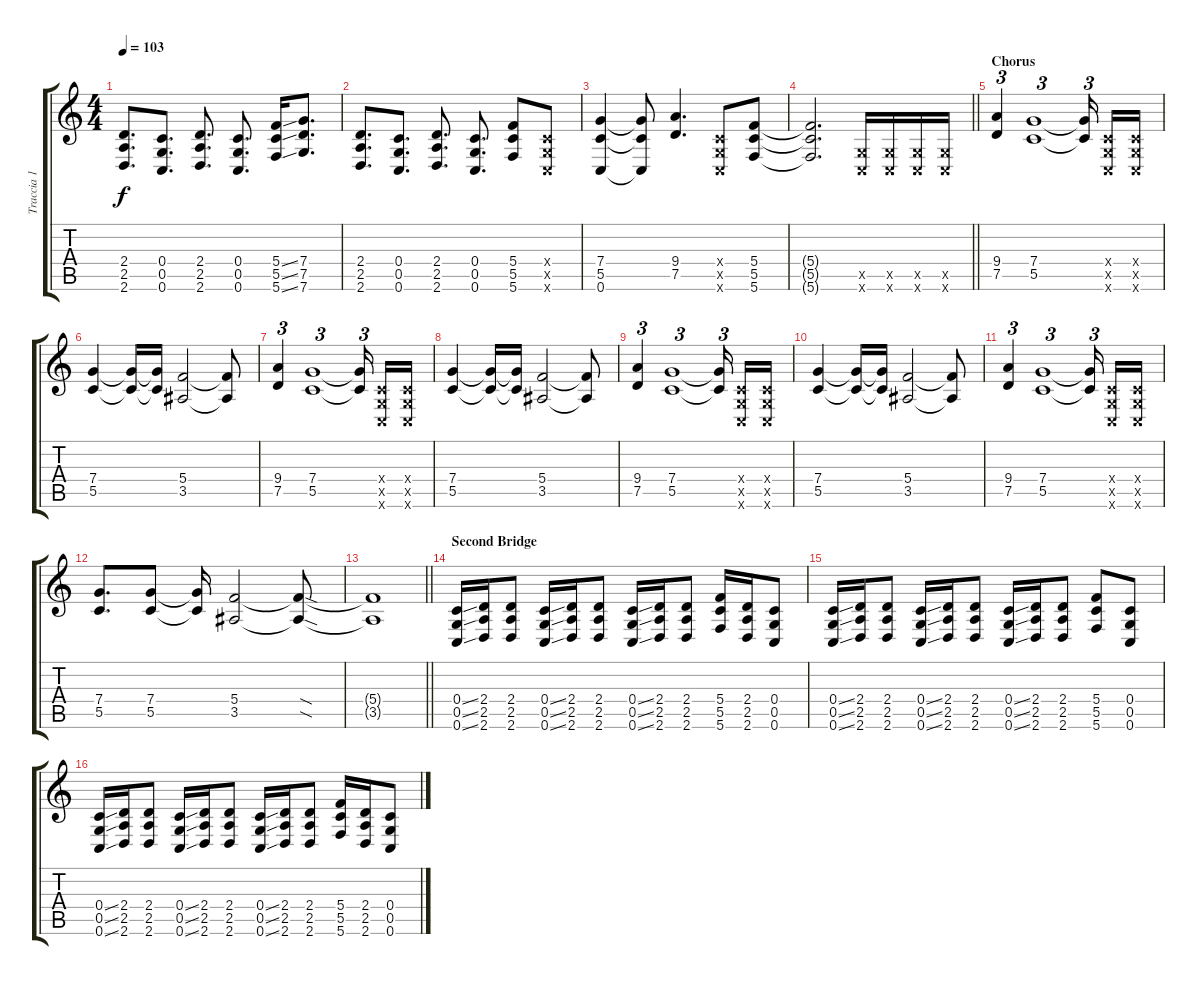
\track ("Traccia 1" "Traccia 1") {instrument distortionguitar}
\staff {score tabs}
\tuning (D4 A3 F3 C3 G2 C2) {hide}
\ts (4 4)
\tempo 103
\clef g2
\ks c
(2.4 2.5 2.6).8{d dy f} (0.4 0.5 0.6).8{d} (2.4 2.5 2.6).8{d} (0.4 0.5 0.6).8{d} (5.4{ss} 5.5{ss} 5.6{ss}).16 (7.4 7.5 7.6).8{d} |
(2.4 2.5 2.6).8{d} (0.4 0.5 0.6).8{d} (2.4 2.5 2.6).8{d} (0.4 0.5 0.6).8{d} (5.4 5.5 5.6).8 (0.4{x} 0.5{x} 0.6{x}).8 |
(7.4 5.5 0.6).4 (7.4{t} 5.5{t} 0.6{t}).8 (9.4 7.5).4{d} (0.4{x} 0.5{x} 0.6{x}).8 (5.4 5.5 5.6).8 |
\barLineRight lightlight
(5.4{t} 5.5{t} 5.6{t}).2{d} (0.5{x} 0.6{x}).16 (0.5{x} 0.6{x}).16 (0.5{x} 0.6{x}).16 (0.5{x} 0.6{x}).16 |
\section ("" "Chorus")
(9.4 7.5).4{tu (3 2)} (7.4 5.5).1{tu (3 2)} (7.4{t} 5.5{t}).16{tu (3 2) beam splitsecondary} (0.4{x} 0.5{x} 0.6{x}).16 (0.4{x} 0.5{x} 0.6{x}).16 |
(7.4 5.5).4 (7.4{t} 5.5{t}).16 (7.4{t} 5.5{t}).16 (5.4 3.5).2 (5.4{t} 3.5{t}).8 |
(9.4 7.5).4{tu (3 2)} (7.4 5.5).1{tu (3 2)} (7.4{t} 5.5{t}).16{tu (3 2) beam splitsecondary} (0.4{x} 0.5{x} 0.6{x}).16 (0.4{x} 0.5{x} 0.6{x}).16 |
(7.4 5.5).4 (7.4{t} 5.5{t}).16 (7.4{t} 5.5{t}).16 (5.4 3.5).2 (5.4{t} 3.5{t}).8 |
(9.4 7.5).4{tu (3 2)} (7.4 5.5).1{tu (3 2)} (7.4{t} 5.5{t}).16{tu (3 2) beam splitsecondary} (0.4{x} 0.5{x} 0.6{x}).16 (0.4{x} 0.5{x} 0.6{x}).16 |
(7.4 5.5).4 (7.4{t} 5.5{t}).16 (7.4{t} 5.5{t}).16 (5.4 3.5).2 (5.4{t} 3.5{t}).8 |
(9.4 7.5).4{tu (3 2)} (7.4 5.5).1{tu (3 2)} (7.4{t} 5.5{t}).16{tu (3 2) beam splitsecondary} (0.4{x} 0.5{x} 0.6{x}).16 (0.4{x} 0.5{x} 0.6{x}).16 |
(7.4 5.5).8{d} (7.4 5.5).8 (7.4{t} 5.5{t}).16 (5.4 3.5).2 (5.4{sod t} 3.5{sod t}).8 |
\barLineRight lightlight
(5.4{t} 3.5{t}).1 |
\section ("" "Second Bridge")
(0.4{ss} 0.5{ss} 0.6{ss}).16 (2.4 2.5 2.6).16 (2.4 2.5 2.6).8 (0.4{ss} 0.5{ss} 0.6{ss}).16 (2.4 2.5 2.6).16 (2.4 2.5 2.6).8 (0.4{ss} 0.5{ss} 0.6{ss}).16 (2.4 2.5 2.6).16 (2.4 2.5 2.6).8 (5.4 5.5 5.6).16 (2.4 2.5 2.6).16 (0.4 0.5 0.6).8 |
(0.4{ss} 0.5{ss} 0.6{ss}).16 (2.4 2.5 2.6).16 (2.4 2.5 2.6).8 (0.4{ss} 0.5{ss} 0.6{ss}).16 (2.4 2.5 2.6).16 (2.4 2.5 2.6).8 (0.4{ss} 0.5{ss} 0.6{ss}).16 (2.4 2.5 2.6).16 (2.4 2.5 2.6).8 (5.4 5.5 5.6).8 (0.4 0.5 0.6).8 |
(0.4{ss} 0.5{ss} 0.6{ss}).16 (2.4 2.5 2.6).16 (2.4 2.5 2.6).8 (0.4{ss} 0.5{ss} 0.6{ss}).16 (2.4 2.5 2.6).16 (2.4 2.5 2.6).8 (0.4{ss} 0.5{ss} 0.6{ss}).16 (2.4 2.5 2.6).16 (2.4 2.5 2.6).8 (5.4 5.5 5.6).16 (2.4 2.5 2.6).16 (0.4 0.5 0.6).8
